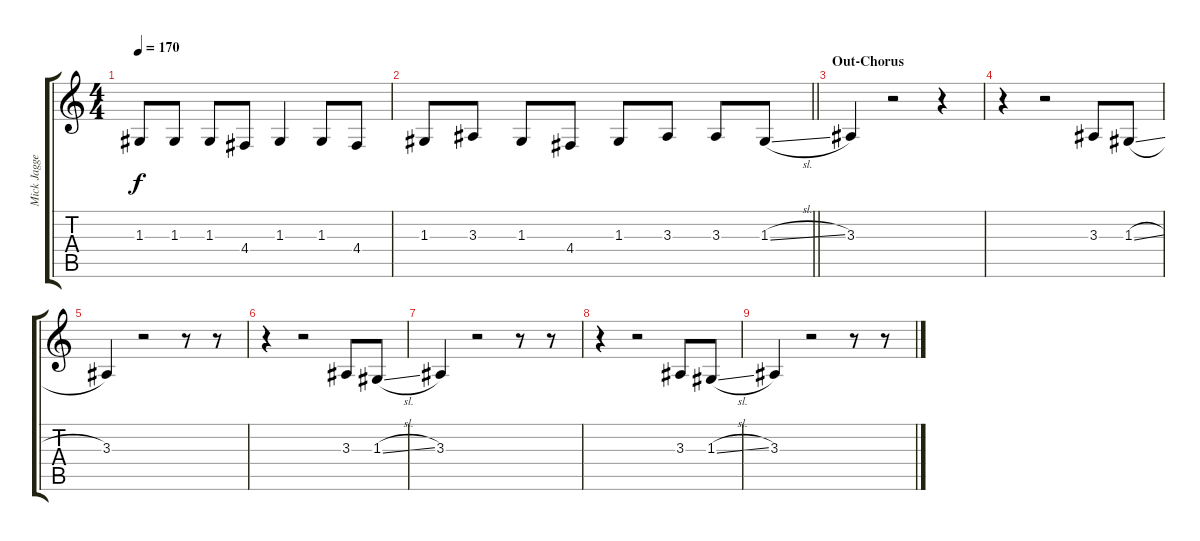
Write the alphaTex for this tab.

\track ("Mick Jagger" "Mick Jagge") {instrument trombone}
\staff {score tabs}
\tuning (E4 B3 G3 D3 A2 E2) {hide}
\ts (4 4)
\tempo 170
\clef g2
\ks c
1.3.8{dy f} 1.3.8 1.3.8 4.4.8 1.3.4 1.3.8 4.4.8 |
\barLineRight lightlight
1.3.8 3.3.8 1.3.8 4.4.8 1.3.8 3.3.8 3.3.8 1.3{sl}.8 |
\section ("" "Out-Chorus")
3.3.4 r.2 r.4 |
r.4 r.2 3.3.8 1.3{sl}.8 |
3.3.4 r.2 r.8 r.8 |
r.4 r.2 3.3.8 1.3{sl}.8 |
3.3.4 r.2 r.8 r.8 |
r.4 r.2 3.3.8 1.3{sl}.8 |
3.3.4 r.2 r.8 r.8
